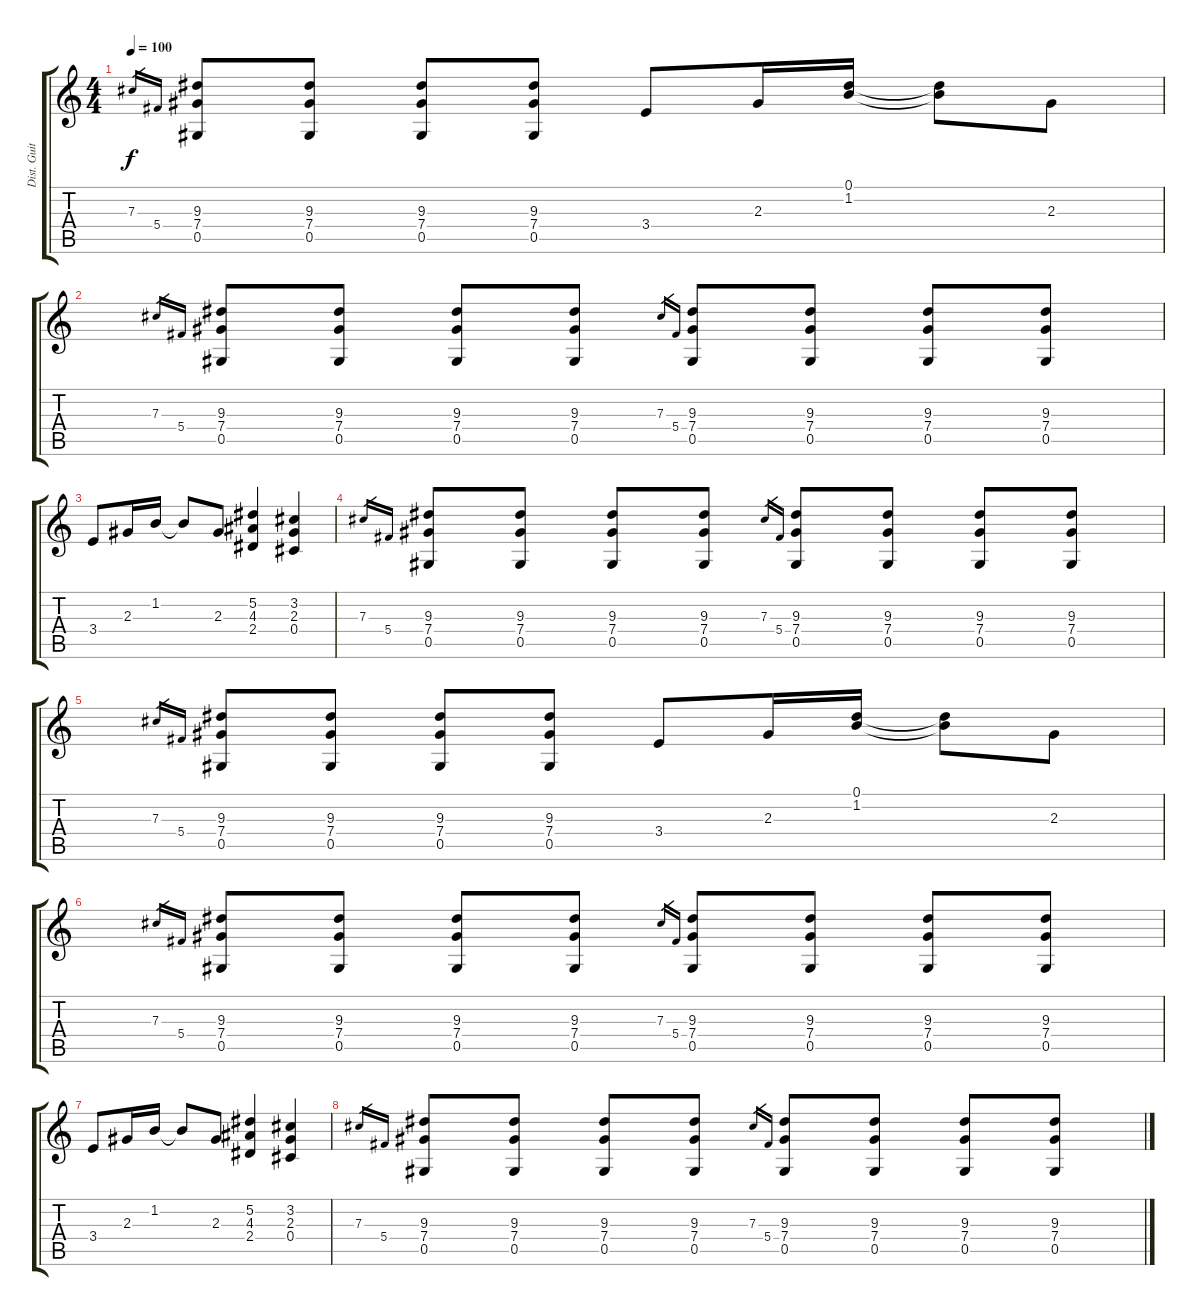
\track ("Dist. Guitar 2" "Dist. Guit") {instrument distortionguitar}
\staff {score tabs}
\tuning (Eb4 Bb3 Gb3 Db3 Ab2 Eb2) {hide}
\ts (4 4)
\tempo 100
\clef g2
\ks c
7.3.16{gr dy f} 5.4.16{gr} (9.3 7.4 0.5).8 (9.3 7.4 0.5).8 (9.3 7.4 0.5).8 (9.3 7.4 0.5).8 3.4.8 2.3.16 (0.1 1.2).16 (0.1{t} 1.2{t}).8 2.3.8 |
7.3.16{gr} 5.4.16{gr} (9.3 7.4 0.5).8 (9.3 7.4 0.5).8 (9.3 7.4 0.5).8 (9.3 7.4 0.5).8 7.3.16{gr} 5.4.16{gr} (9.3 7.4 0.5).8 (9.3 7.4 0.5).8 (9.3 7.4 0.5).8 (9.3 7.4 0.5).8 |
3.4.8 2.3.16 1.2.16 1.2{t}.8 2.3.8 (5.2 4.3 2.4).4 (3.2 2.3 0.4).4 |
7.3.16{gr} 5.4.16{gr} (9.3 7.4 0.5).8 (9.3 7.4 0.5).8 (9.3 7.4 0.5).8 (9.3 7.4 0.5).8 7.3.16{gr} 5.4.16{gr} (9.3 7.4 0.5).8 (9.3 7.4 0.5).8 (9.3 7.4 0.5).8 (9.3 7.4 0.5).8 |
7.3.16{gr} 5.4.16{gr} (9.3 7.4 0.5).8 (9.3 7.4 0.5).8 (9.3 7.4 0.5).8 (9.3 7.4 0.5).8 3.4.8 2.3.16 (0.1 1.2).16 (0.1{t} 1.2{t}).8 2.3.8 |
7.3.16{gr} 5.4.16{gr} (9.3 7.4 0.5).8 (9.3 7.4 0.5).8 (9.3 7.4 0.5).8 (9.3 7.4 0.5).8 7.3.16{gr} 5.4.16{gr} (9.3 7.4 0.5).8 (9.3 7.4 0.5).8 (9.3 7.4 0.5).8 (9.3 7.4 0.5).8 |
3.4.8 2.3.16 1.2.16 1.2{t}.8 2.3.8 (5.2 4.3 2.4).4 (3.2 2.3 0.4).4 |
7.3.16{gr} 5.4.16{gr} (9.3 7.4 0.5).8 (9.3 7.4 0.5).8 (9.3 7.4 0.5).8 (9.3 7.4 0.5).8 7.3.16{gr} 5.4.16{gr} (9.3 7.4 0.5).8 (9.3 7.4 0.5).8 (9.3 7.4 0.5).8 (9.3 7.4 0.5).8
